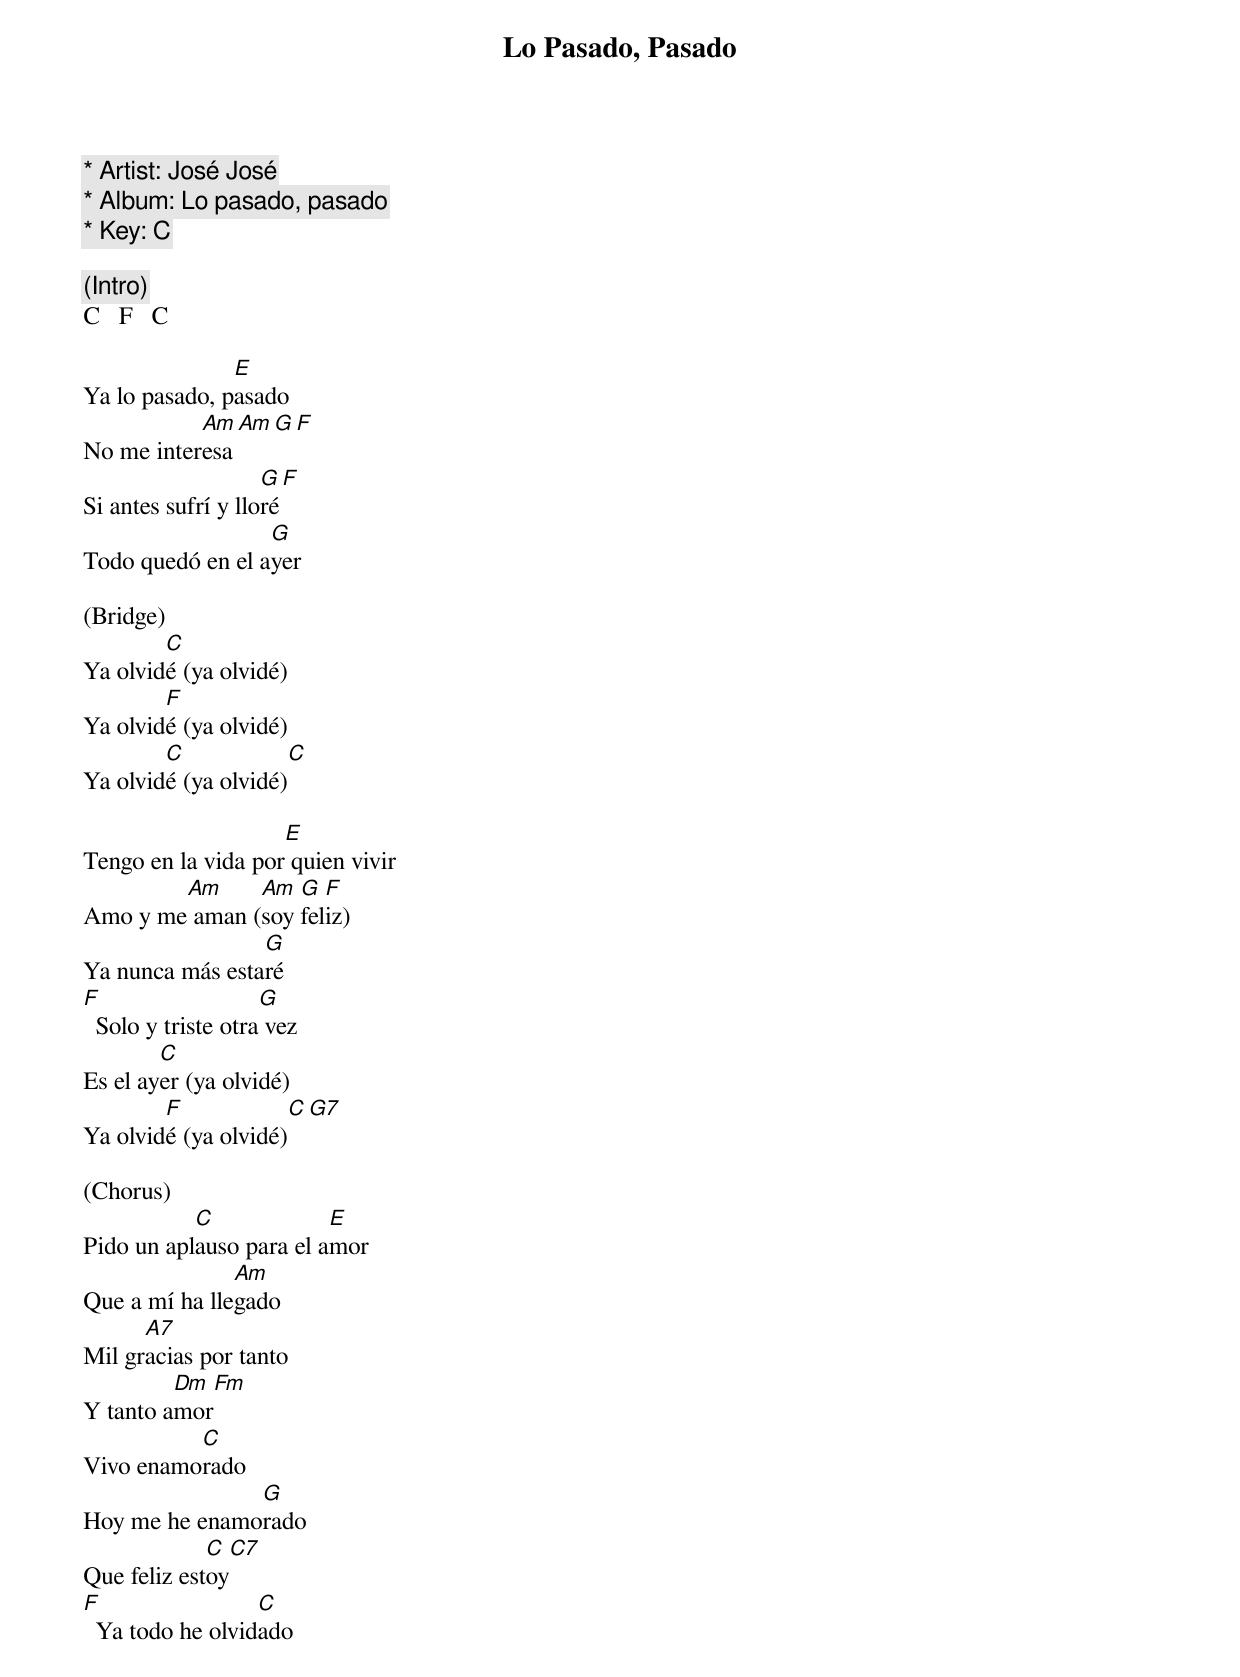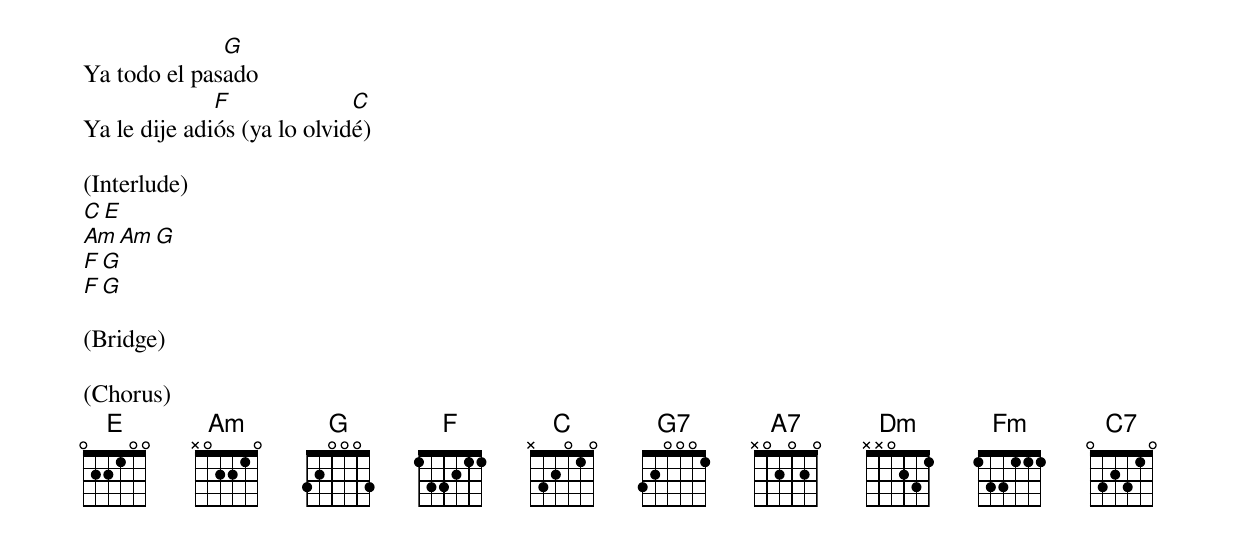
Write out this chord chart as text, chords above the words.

Lo Pasado, Pasado

* Artist: José José
* Album: Lo pasado, pasado
* Key: C

(Intro)
C   F   C

               E
Ya lo pasado, pasado
           Am   Am G F
No me interesa
                    G   F
Si antes sufrí y lloré
                  G
Todo quedó en el ayer

(Bridge)
        C
Ya olvidé (ya olvidé)
        F
Ya olvidé (ya olvidé)
        C             C
Ya olvidé (ya olvidé)

                    E
Tengo en la vida por quien vivir
        Am     Am  G  F
Amo y me aman (soy feliz)
                 G
Ya nunca más estaré
F                   G
  Solo y triste otra vez
        C
Es el ayer (ya olvidé)
        F             C  G7
Ya olvidé (ya olvidé)

(Chorus)
           C             E
Pido un aplauso para el amor
               Am
Que a mí ha llegado
      A7
Mil gracias por tanto
         Dm  Fm
Y tanto amor
          C
Vivo enamorado
               G
Hoy me he enamorado
             C  C7
Que feliz estoy
F                 C
  Ya todo he olvidado
              G
Ya todo el pasado
              F              C
Ya le dije adiós (ya lo olvidé)

(Interlude)
C  E
Am  Am G
F  G
F  G

(Bridge)

(Chorus)
